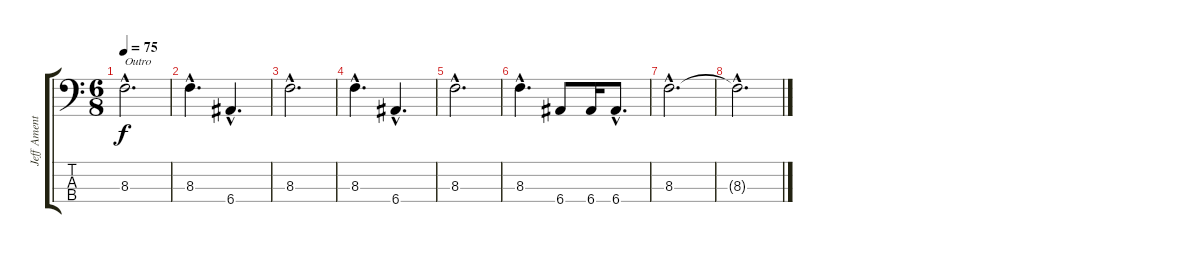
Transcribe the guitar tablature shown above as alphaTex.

\track ("Jeff Ament" "Jeff Ament") {instrument fretlessbass}
\staff {score tabs}
\tuning (G2 D2 A1 E1) {hide}
\ts (6 8)
\tempo 75
\clef f4
\ks c
8.3{hac}.2{d txt "Outro" dy f} |
8.3{hac}.4{d} 6.4{hac}.4{d} |
8.3{hac}.2{d} |
8.3{hac}.4{d} 6.4{hac}.4{d} |
8.3{hac}.2{d} |
8.3{hac}.4{d} 6.4.8 6.4.16 6.4{hac}.8{d} |
8.3{hac}.2{d} |
8.3{hac t}.2{d}
